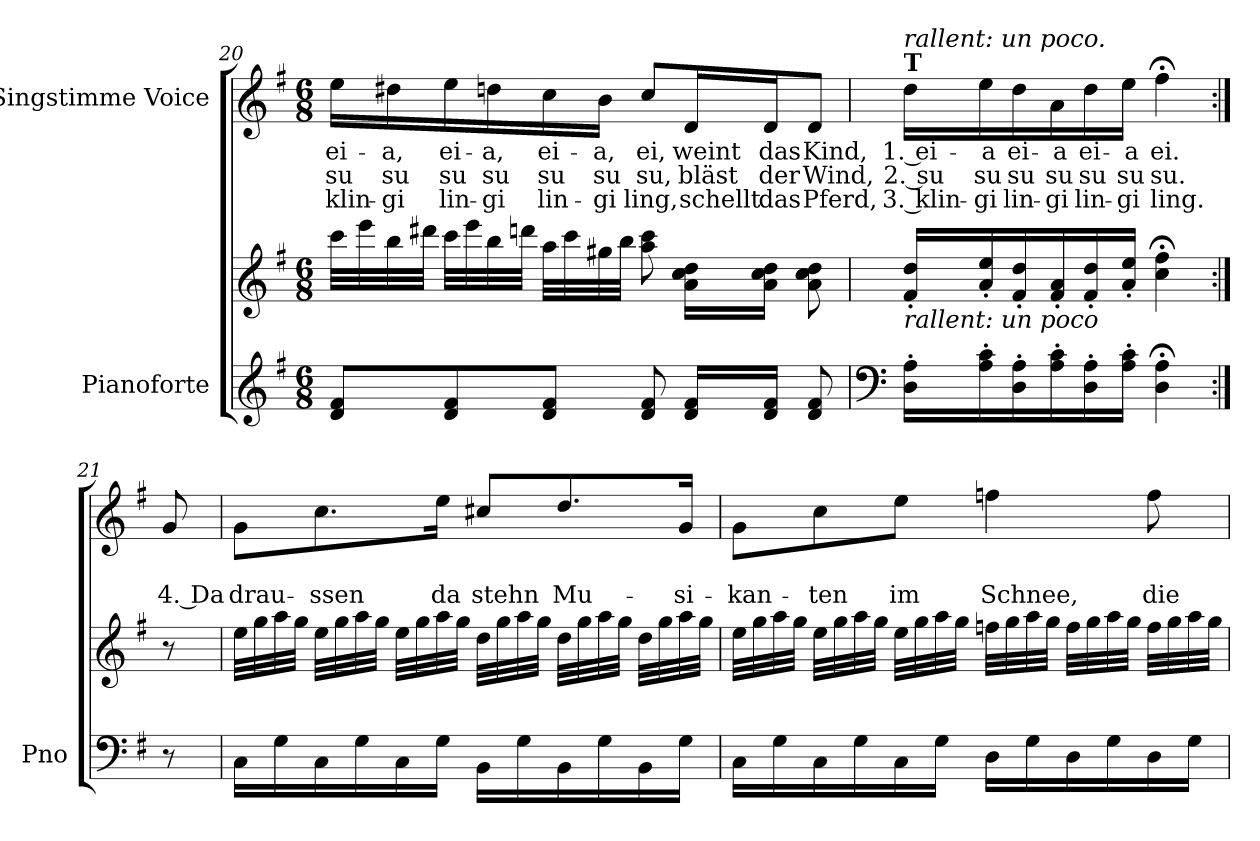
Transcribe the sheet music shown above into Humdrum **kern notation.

**kern	**kern	**kern	**text	**text	**text
*part2	*part2	*part1	*part1	*part1	*part1
*staff3	*staff2	*staff1	*staff1	*staff1	*staff1
*I"Pianoforte	*	*I"Singstimme Voice	*	*	*
*I'Pno	*	*	*	*	*
*clefG2	*clefG2	*clefG2	*	*	*
*k[f#]	*k[f#]	*k[f#]	*	*	*
*M6/8	*M6/8	*M6/8	*	*	*
=20	=20	=20	=20	=20	=20
!	!	!	!LO:LY:b	!LO:LY:b	!LO:LY:b
8d/ 8f#/L	32ccc\LLL	16ee\LL	ei-	su	klin-
.	32eee\	.	.	.	.
!	!	!	!LO:LY:b	!LO:LY:b	!LO:LY:b
.	32bb\	16dd#X\	-a,	su	-gi
.	32ddd#X\JJJ	.	.	.	.
!	!	!	!LO:LY:b	!LO:LY:b	!LO:LY:b
8d/ 8f#/	32ccc\LLL	16ee\	ei-	su	lin-
.	32eee\	.	.	.	.
!	!	!	!LO:LY:b	!LO:LY:b	!LO:LY:b
.	32bb\	16ddn\	-a,	su	-gi
.	32dddn\JJJ	.	.	.	.
!	!	!	!LO:LY:b	!LO:LY:b	!LO:LY:b
8d/ 8f#/J	32aa\LLL	16cc\	ei-	su	lin-
.	32ccc\	.	.	.	.
!	!	!	!LO:LY:b	!LO:LY:b	!LO:LY:b
.	32gg#X\	16b\JJ	-a,	su	-gi
.	32bb\JJJ	.	.	.	.
!	!	!	!LO:LY:b	!LO:LY:b	!LO:LY:b
8d/ 8f#/	8aa\ 8ccc\	8cc/L	ei,	su,	ling,
!	!	!	!LO:LY:b	!LO:LY:b	!LO:LY:b
16d/ 16f#/LL	16a\ 16cc\ 16dd\LL	16d/L	weint	bläst	schellt
!	!	!	!LO:LY:b	!LO:LY:b	!LO:LY:b
16d/ 16f#/JJ	16a\ 16cc\ 16dd\JJ	16d/J	das	der	das
!	!	!	!LO:LY:b	!LO:LY:b	!LO:LY:b
8d/ 8f#/	8a\ 8cc\ 8dd\	8d/J	Kind,	Wind,	Pferd,
!!LO:LB:g=z
=21	=21	=21	=21	=21	=21
*clefF4	*	*	*	*	*
!	!	!LO:TX:a:B:t=T	!	!	!
!	!	!LO:TX:a:i:t=rallent&colon; un poco.	!	!	!
!	!LO:TX:b:i:t=rallent&colon; un poco	!	!	!	!
!	!	!	!LO:LY:b	!LO:LY:b	!LO:LY:b
16D\' 16A\'LL	16f#/' 16dd/'LL	16dd\LL	1. ei-	2. su	3. klin-
!	!	!	!LO:LY:b	!LO:LY:b	!LO:LY:b
16A\' 16c\'	16a/' 16ee/'	16ee\	-a	su	-gi
!	!	!	!LO:LY:b	!LO:LY:b	!LO:LY:b
16D\' 16A\'	16f#/' 16dd/'	16dd\	ei-	su	lin-
!	!	!	!LO:LY:b	!LO:LY:b	!LO:LY:b
16A\' 16c\'	16f#/' 16a/'	16a\	-a	su	-gi
!	!	!	!LO:LY:b	!LO:LY:b	!LO:LY:b
16D\' 16A\'	16f#/' 16dd/'	16dd\	ei-	su	lin-
!	!	!	!LO:LY:b	!LO:LY:b	!LO:LY:b
16A\' 16c\'JJ	16a/' 16ee/'JJ	16ee\JJ	-a	su	-gi
!	!	!	!LO:LY:b	!LO:LY:b	!LO:LY:b
4D\;< 4A\;<	4cc\;< 4ff#\;<	4ff#;<\	ei.	su.	ling.
=21X1:|!	=21X1:|!	=21X1:|!	=21X1:|!	=21X1:|!	=21X1:|!
!	!	!	!	!LO:LY:b	!
8r	8r	8g/	.	4. Da	.
=22	=22	=22	=22	=22	=22
!	!	!	!	!LO:LY:b	!
16C\LL	32ee\LLL	8g\L	.	drau-	.
.	32gg\	.	.	.	.
16G\	32aa\	.	.	.	.
.	32gg\JJJ	.	.	.	.
!	!	!	!	!LO:LY:b	!
16C\	32ee\LLL	8.cc\	.	-ssen	.
.	32gg\	.	.	.	.
16G\	32aa\	.	.	.	.
.	32gg\JJJ	.	.	.	.
16C\	32ee\LLL	.	.	.	.
.	32gg\	.	.	.	.
!	!	!	!	!LO:LY:b	!
16G\JJ	32aa\	16ee\Jk	.	da	.
.	32gg\JJJ	.	.	.	.
!	!	!	!	!LO:LY:b	!
16BB\LL	32dd\LLL	8cc#X/L	.	stehn	.
.	32gg\	.	.	.	.
16G\	32aa\	.	.	.	.
.	32gg\JJJ	.	.	.	.
!	!	!	!	!LO:LY:b	!
16BB\	32dd\LLL	8.dd/	.	Mu-	.
.	32gg\	.	.	.	.
16G\	32aa\	.	.	.	.
.	32gg\JJJ	.	.	.	.
16BB\	32dd\LLL	.	.	.	.
.	32gg\	.	.	.	.
!	!	!	!	!LO:LY:b	!
16G\JJ	32aa\	16g/Jk	.	-si-	.
.	32gg\JJJ	.	.	.	.
!!LO:LB:g=z
=23	=23	=23	=23	=23	=23
!	!	!	!	!LO:LY:b	!
16C\LL	32ee\LLL	8g\L	.	-kan-	.
.	32gg\	.	.	.	.
16G\	32aa\	.	.	.	.
.	32gg\JJJ	.	.	.	.
!	!	!	!	!LO:LY:b	!
16C\	32ee\LLL	8cc\	.	-ten	.
.	32gg\	.	.	.	.
16G\	32aa\	.	.	.	.
.	32gg\JJJ	.	.	.	.
!	!	!	!	!LO:LY:b	!
16C\	32ee\LLL	8ee\J	.	im	.
.	32gg\	.	.	.	.
16G\JJ	32aa\	.	.	.	.
.	32gg\JJJ	.	.	.	.
!	!	!	!	!LO:LY:b	!
16D\LL	32ffn\LLL	4ffn\	.	Schnee,	.
.	32gg\	.	.	.	.
16G\	32aa\	.	.	.	.
.	32gg\JJJ	.	.	.	.
16D\	32ff\LLL	.	.	.	.
.	32gg\	.	.	.	.
16G\	32aa\	.	.	.	.
.	32gg\JJJ	.	.	.	.
!	!	!	!	!LO:LY:b	!
16D\	32ff\LLL	8ff\	.	die	.
.	32gg\	.	.	.	.
16G\JJ	32aa\	.	.	.	.
.	32gg\JJJ	.	.	.	.
=	=	=	=	=	=
*-	*-	*-	*-	*-	*-
